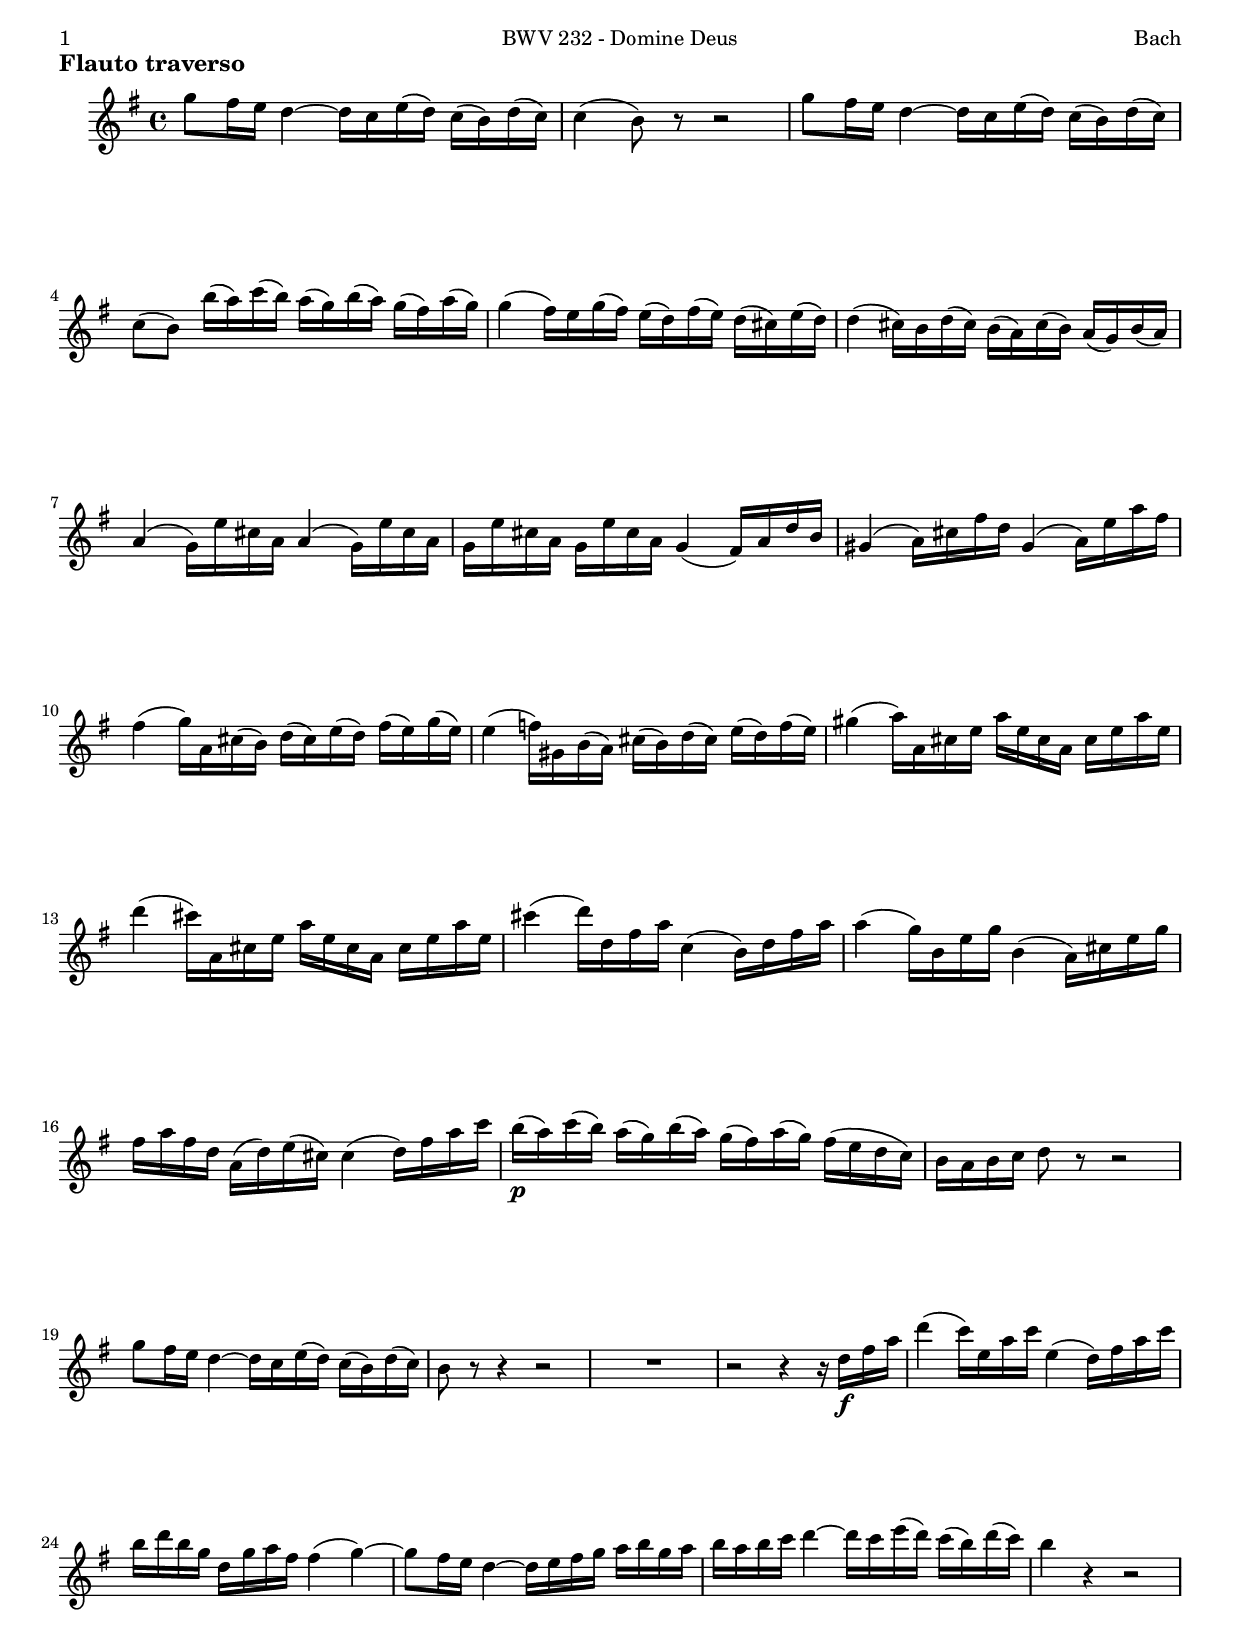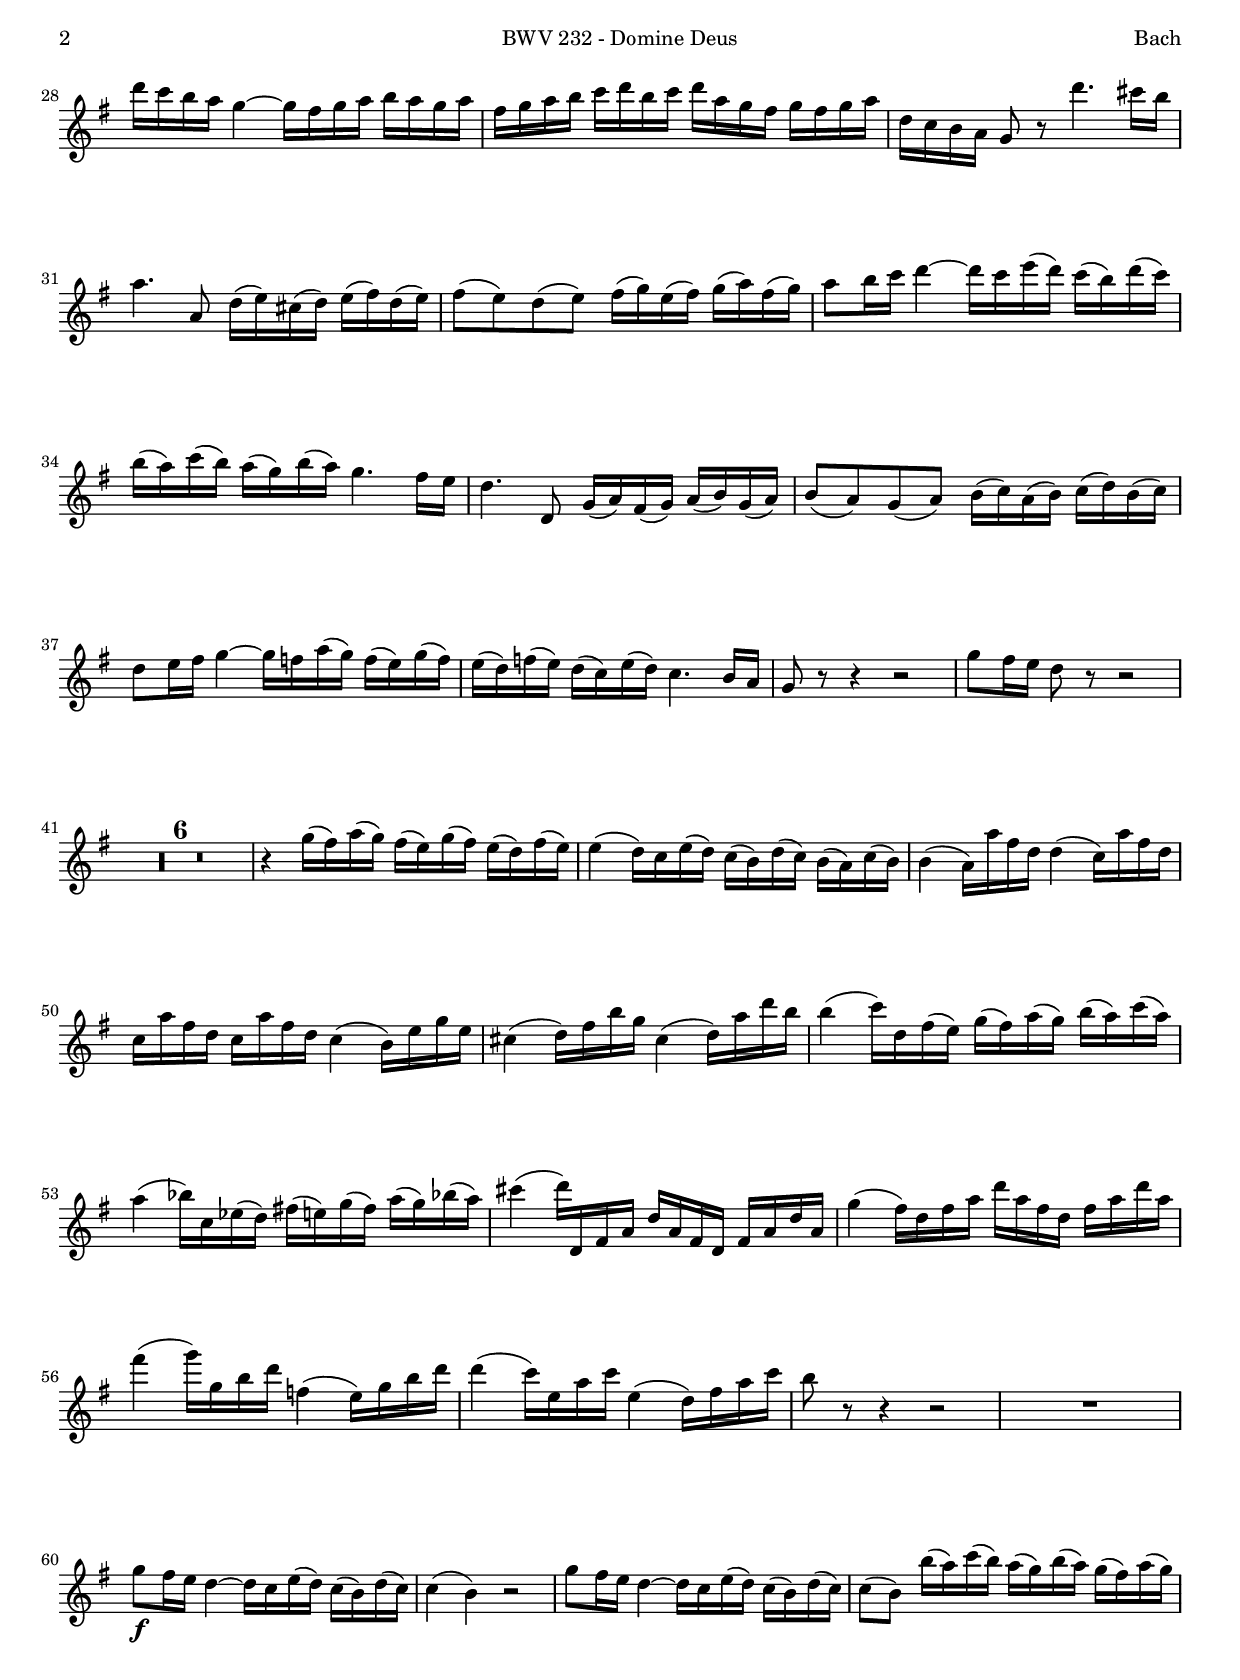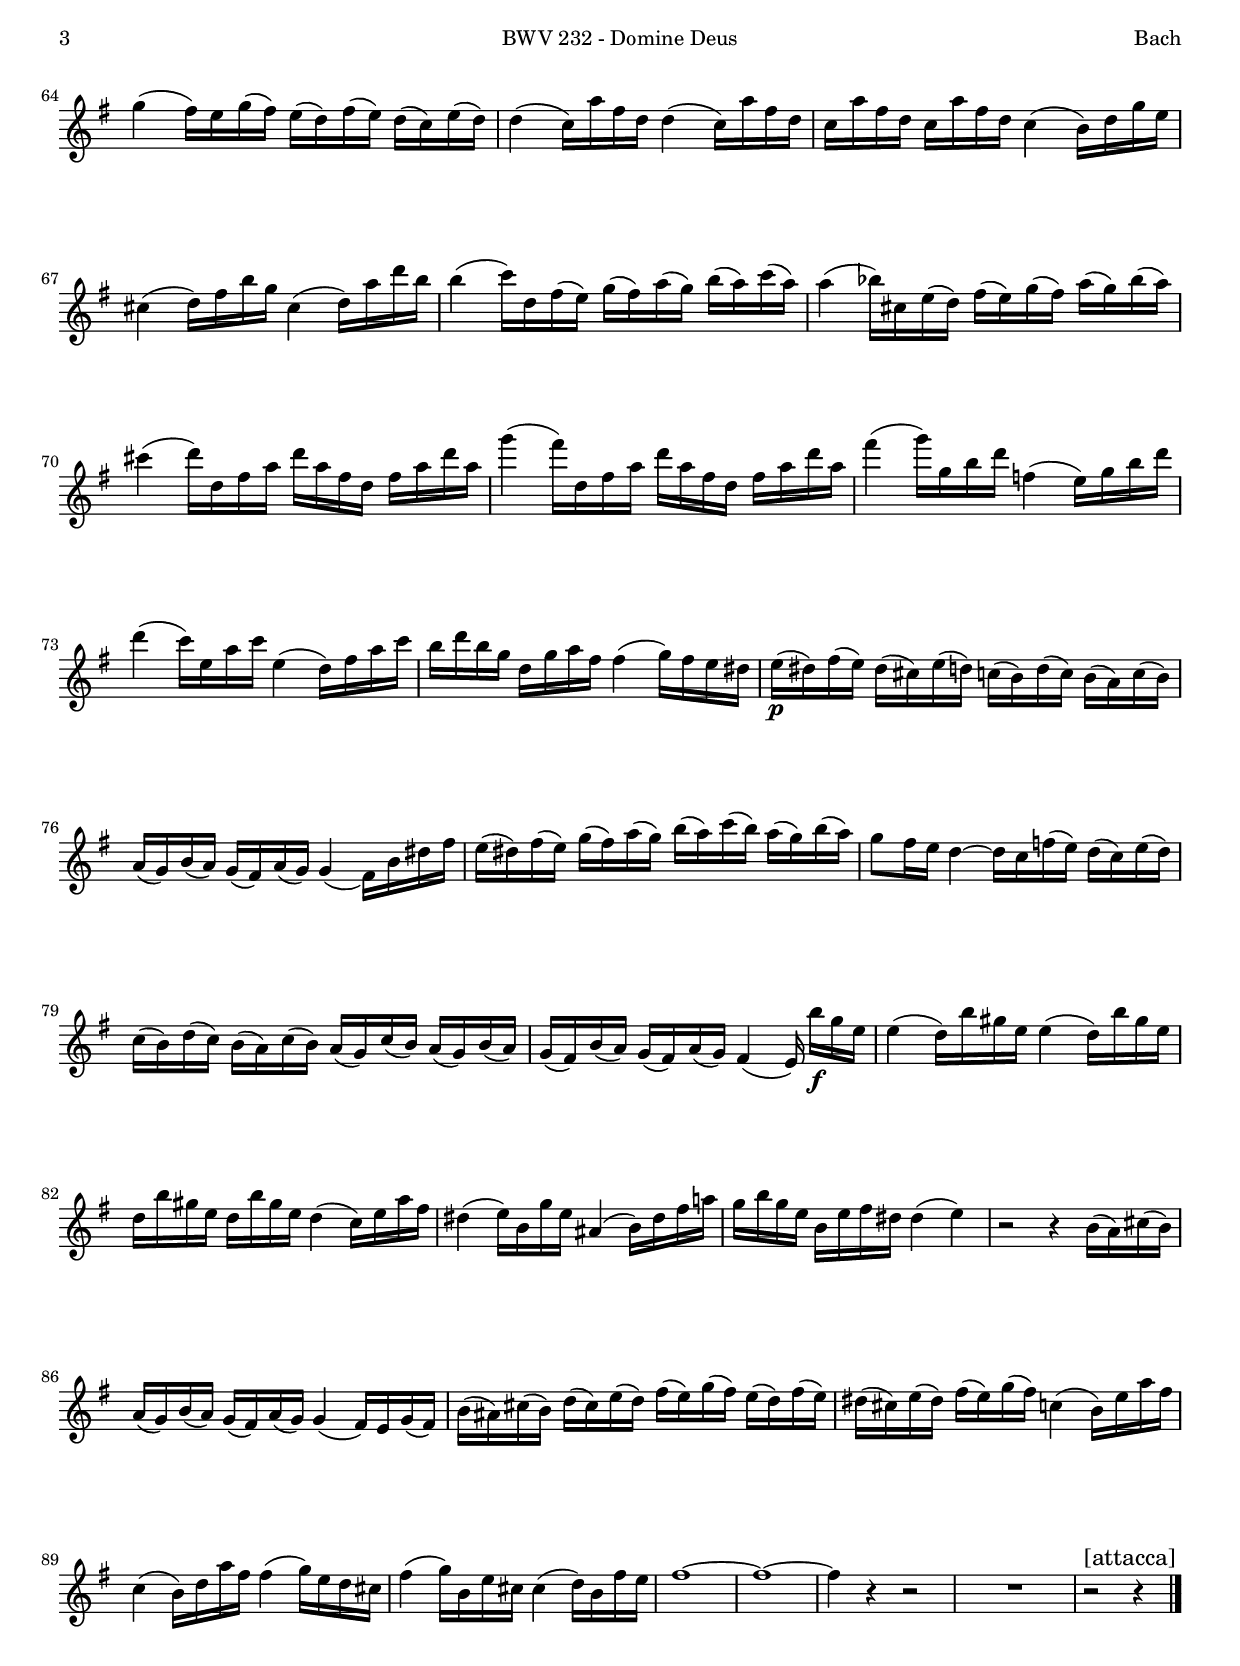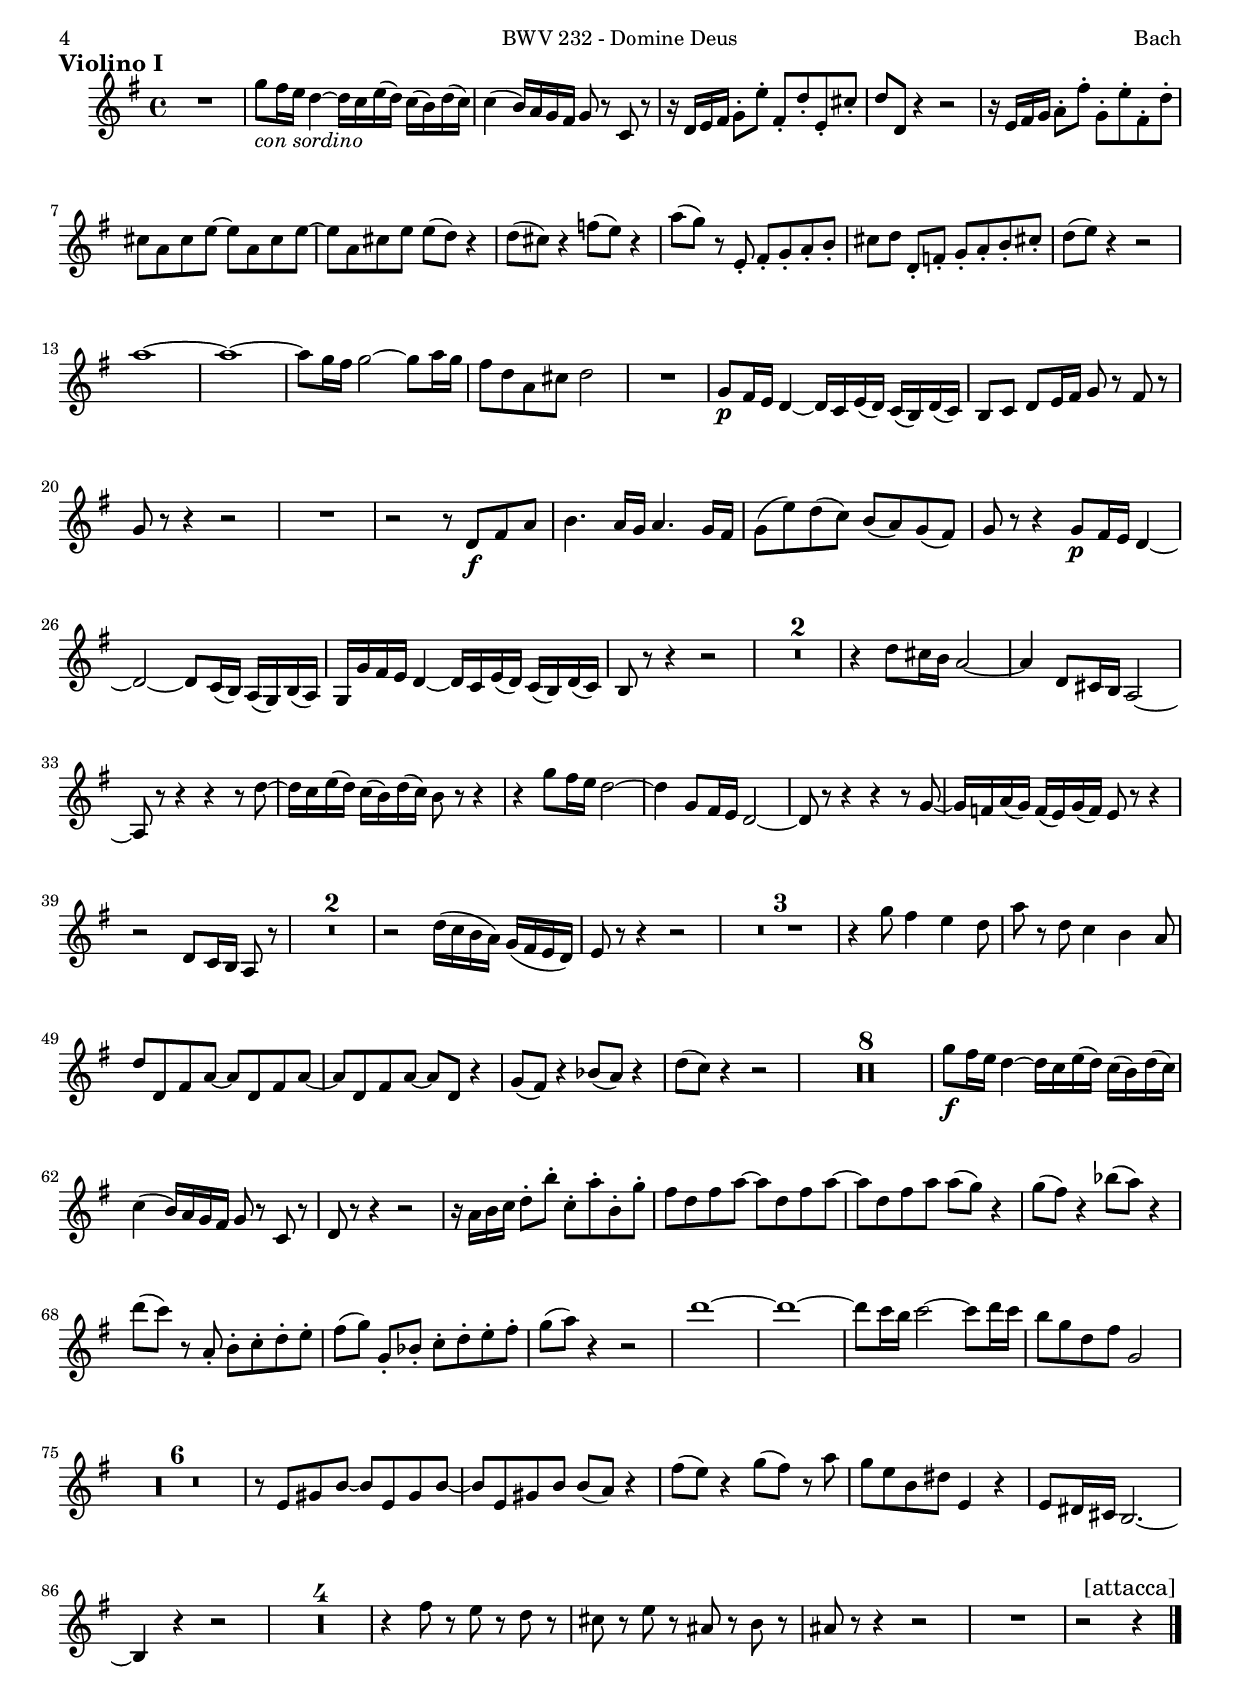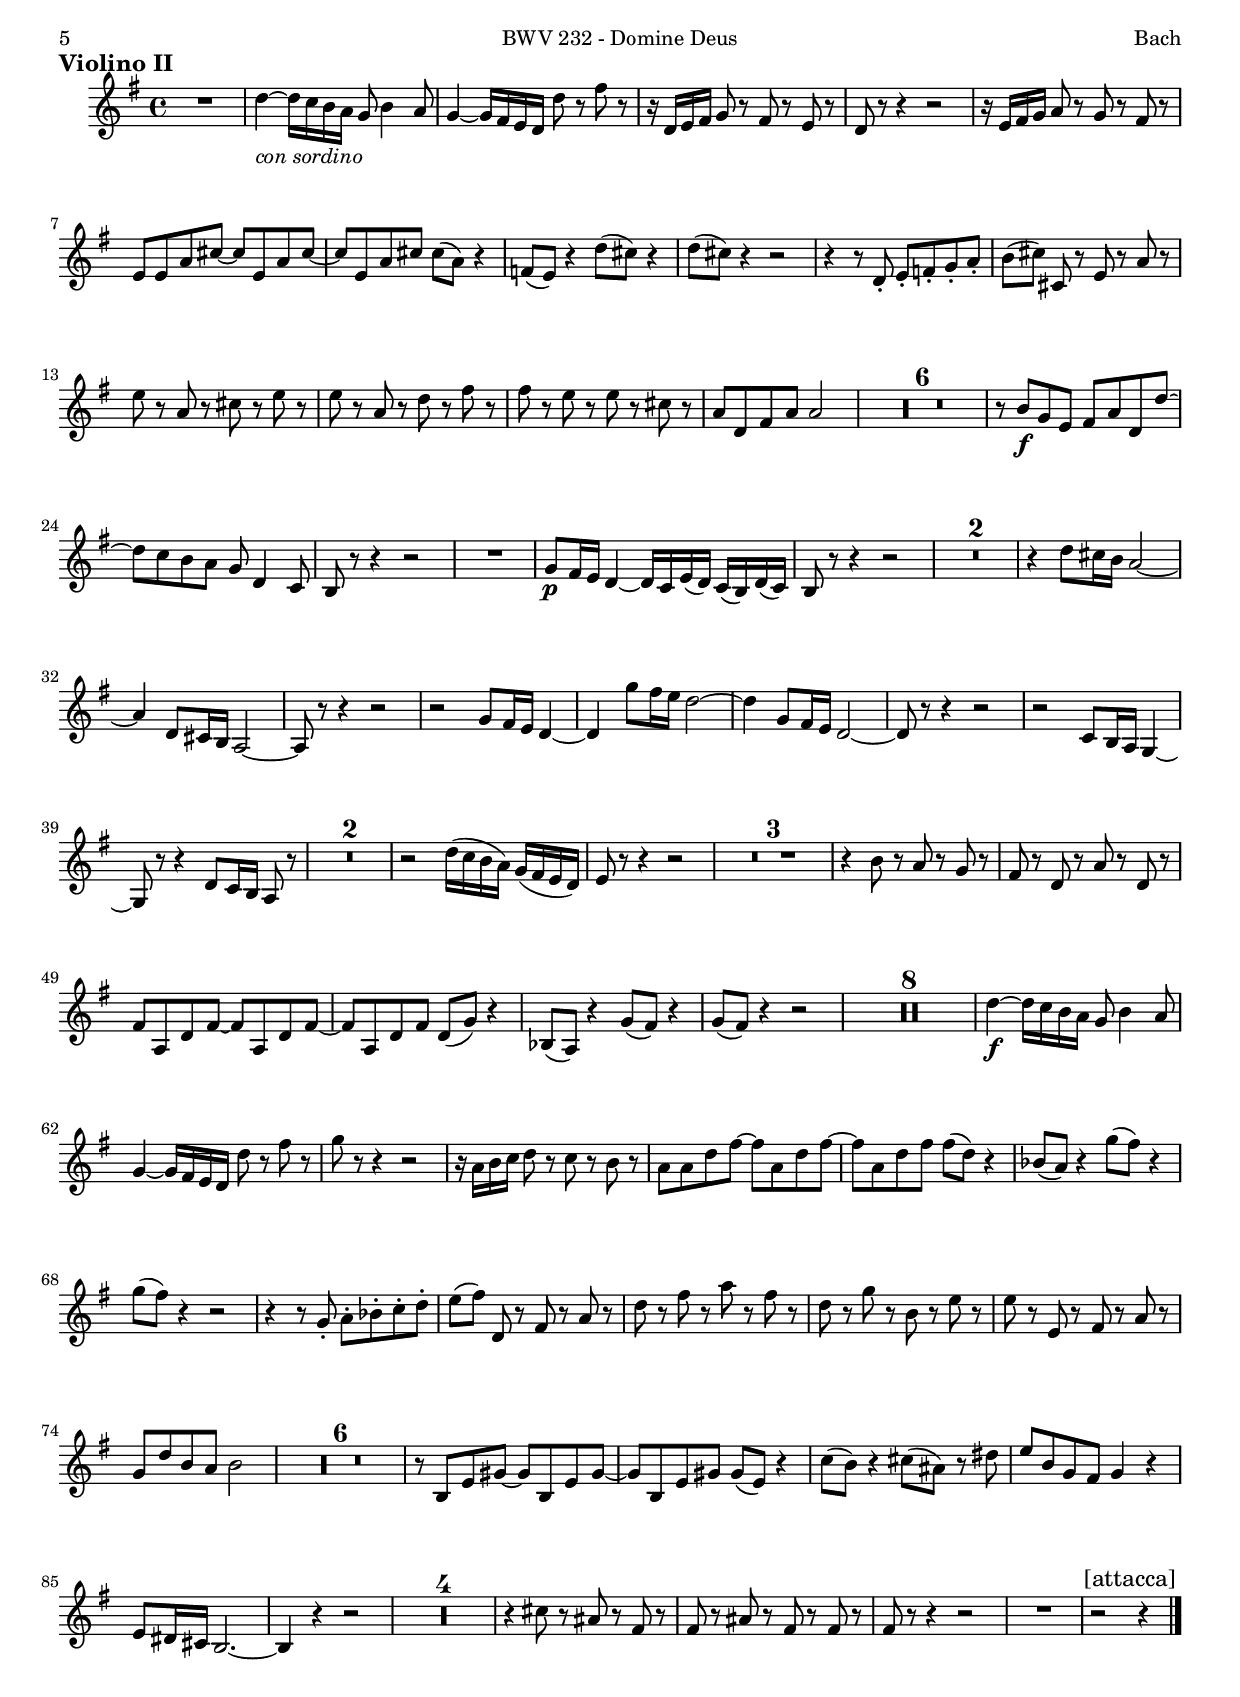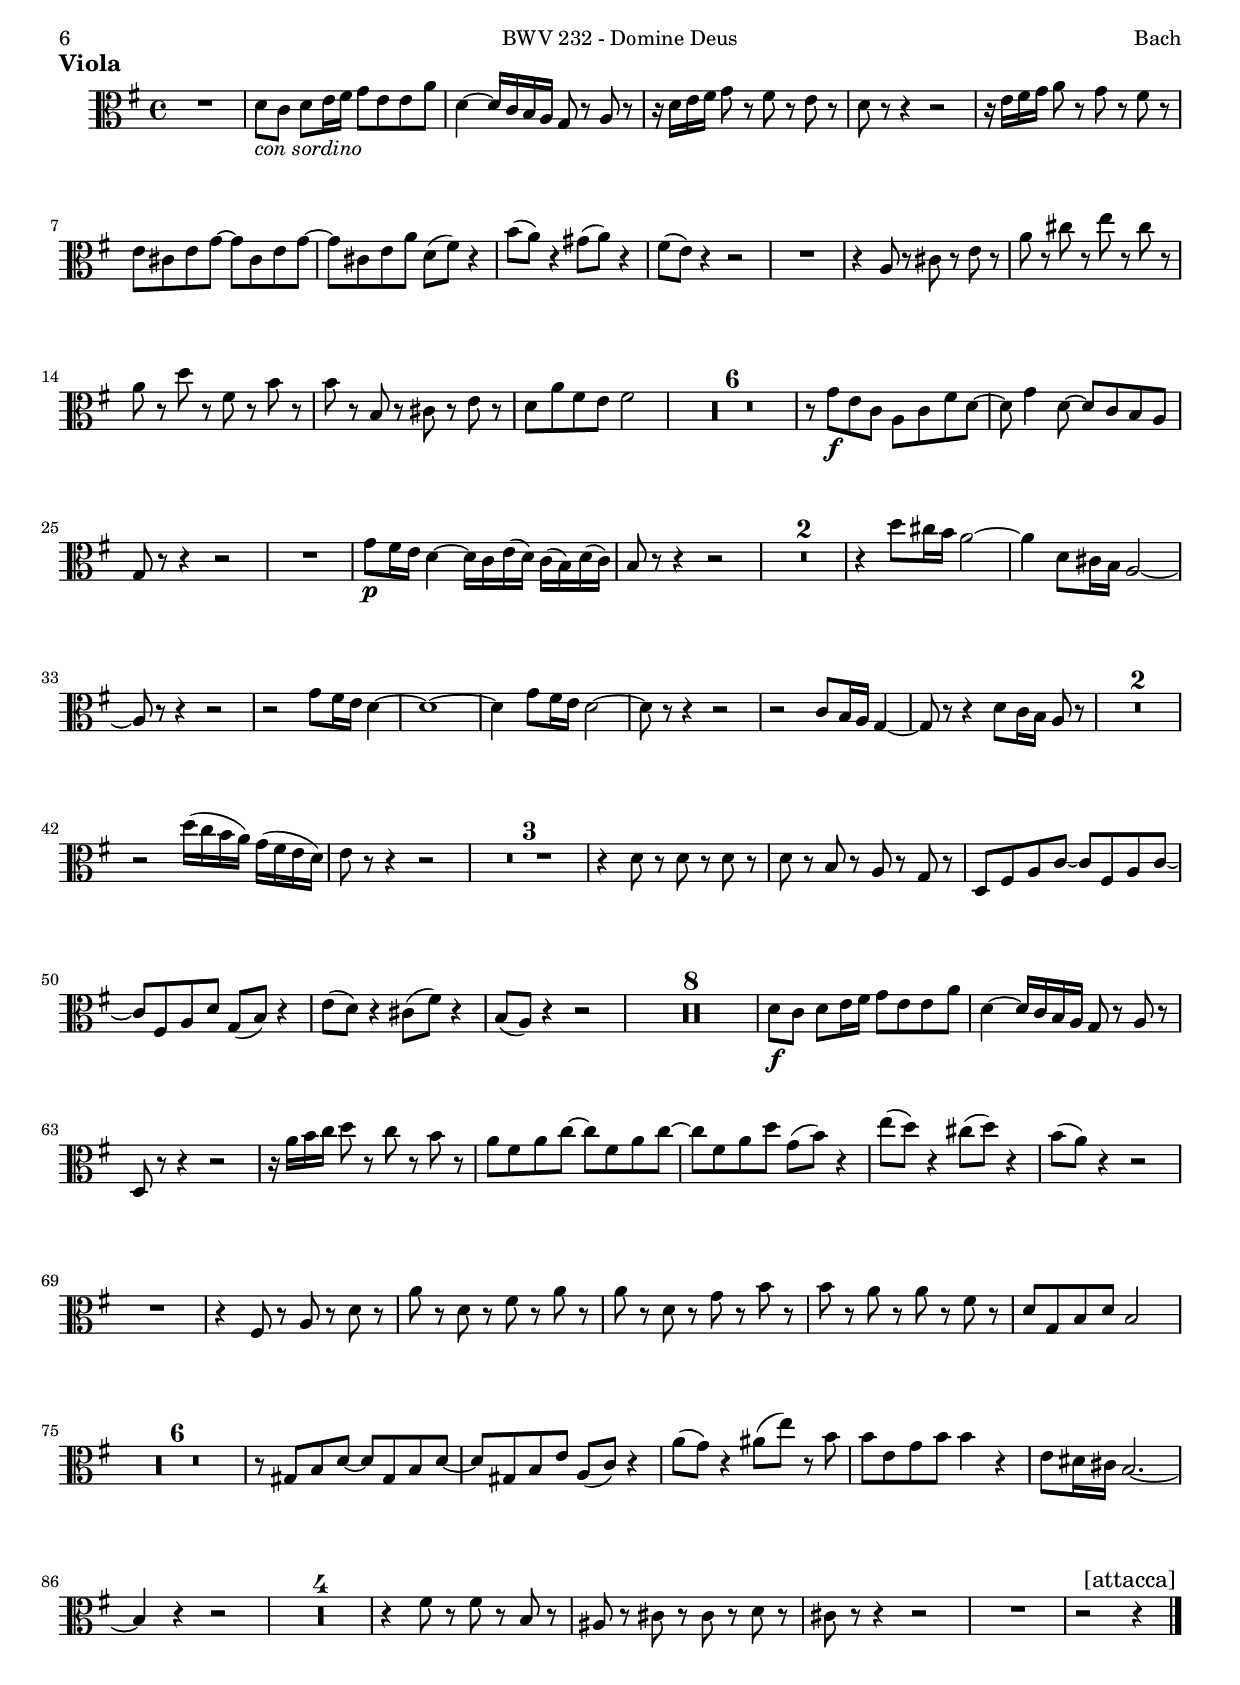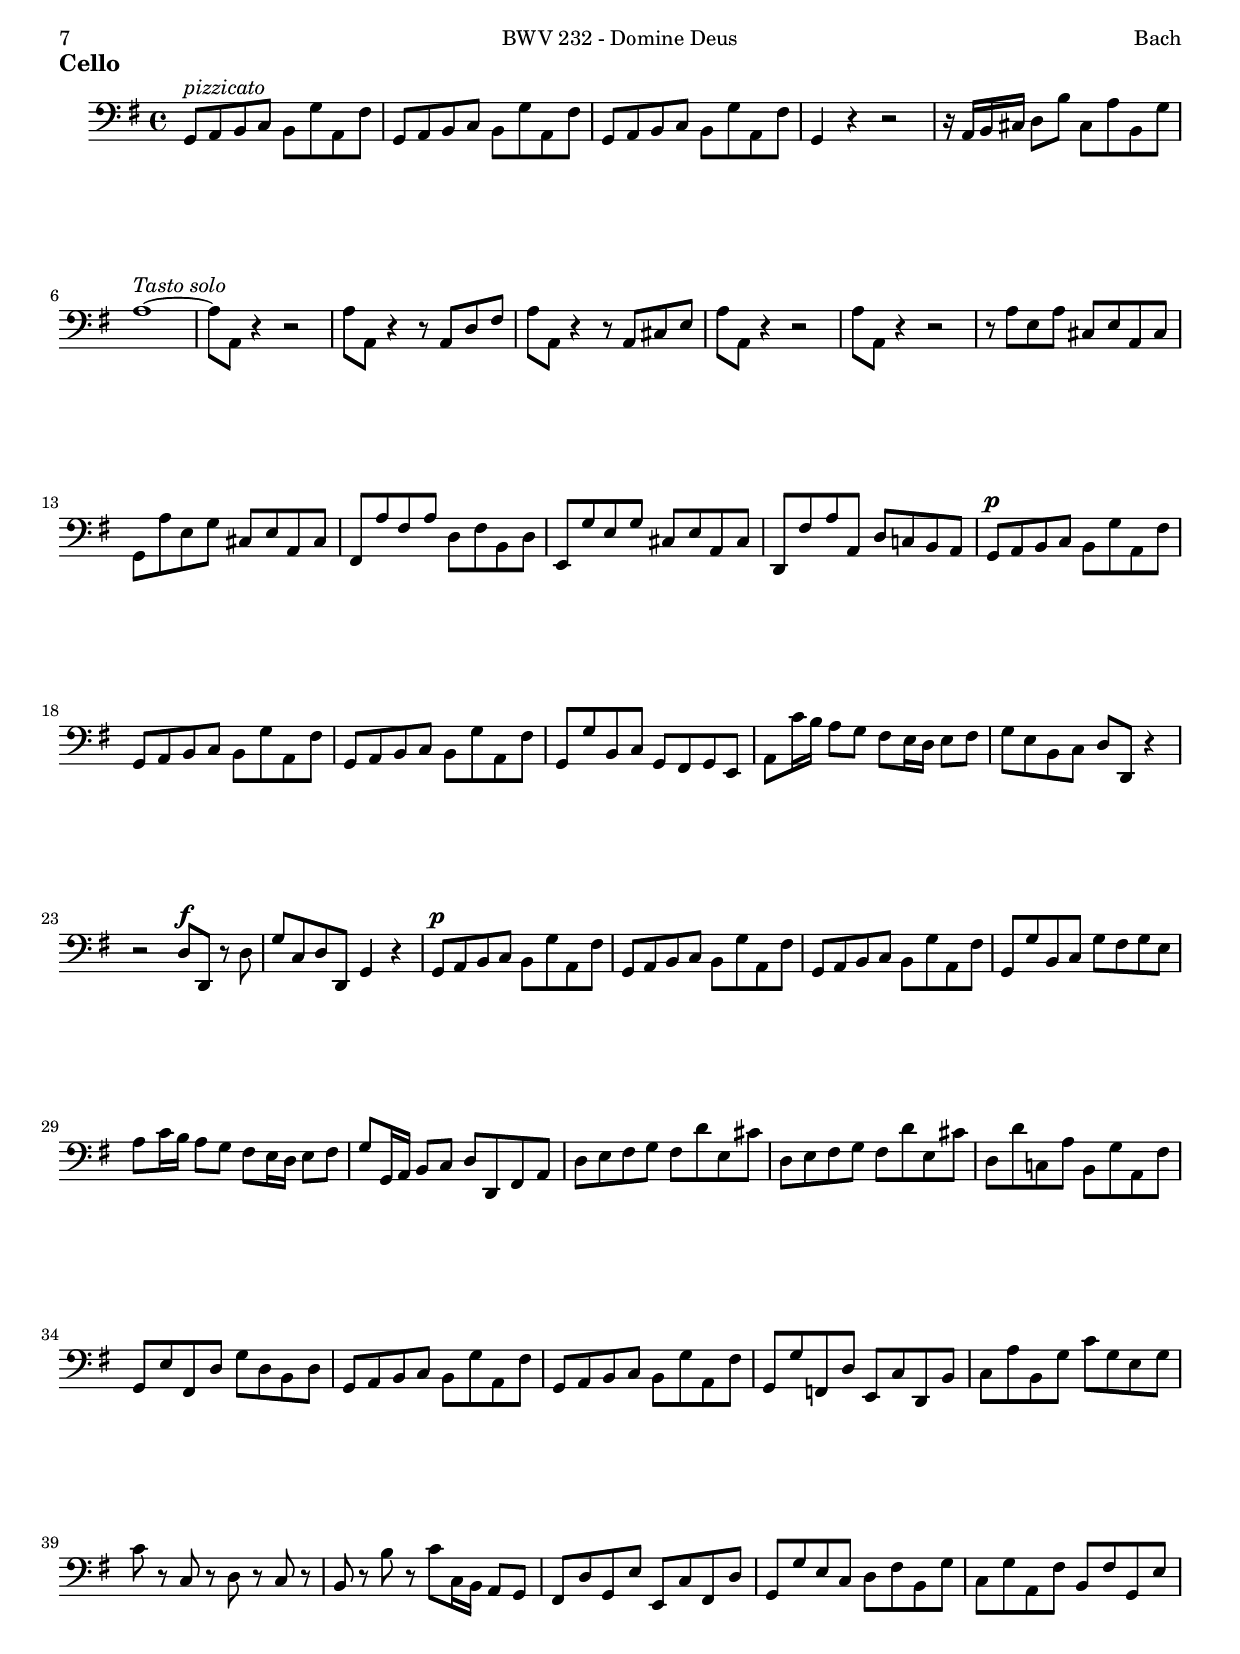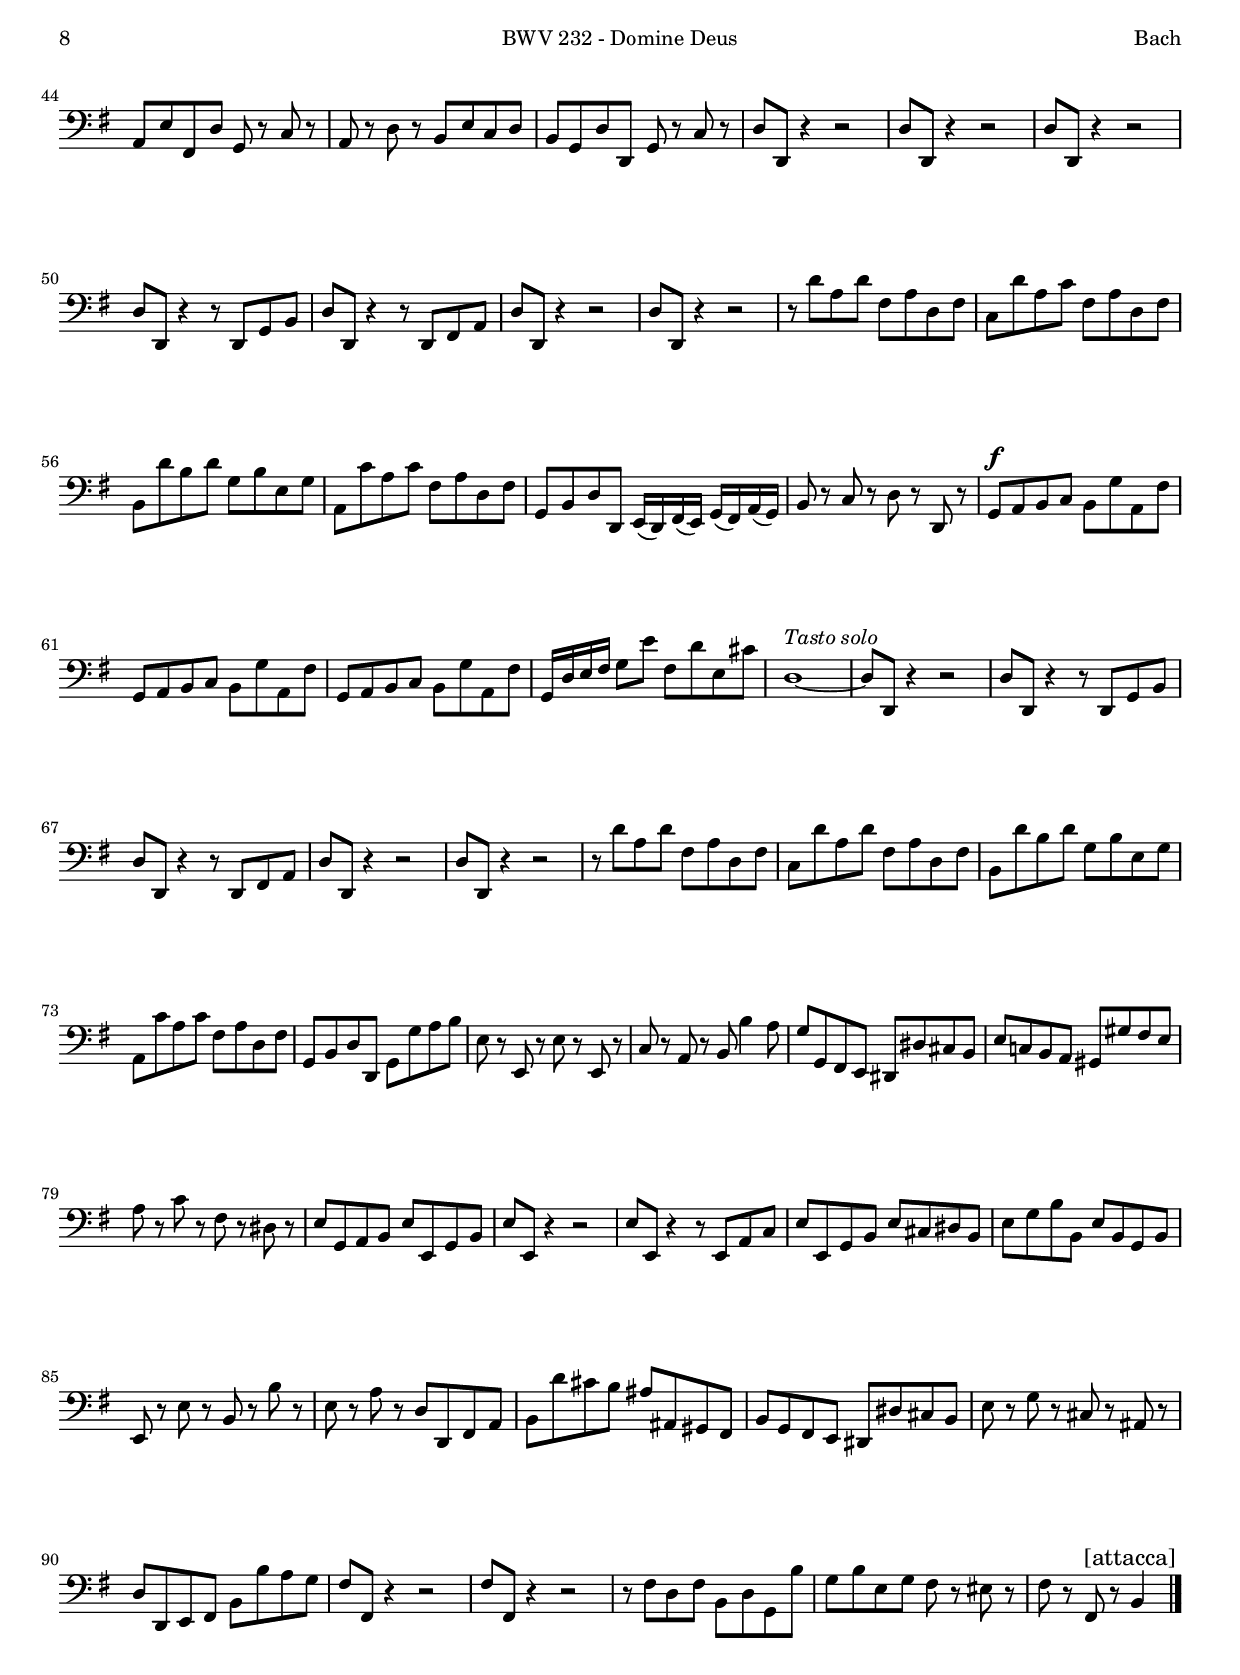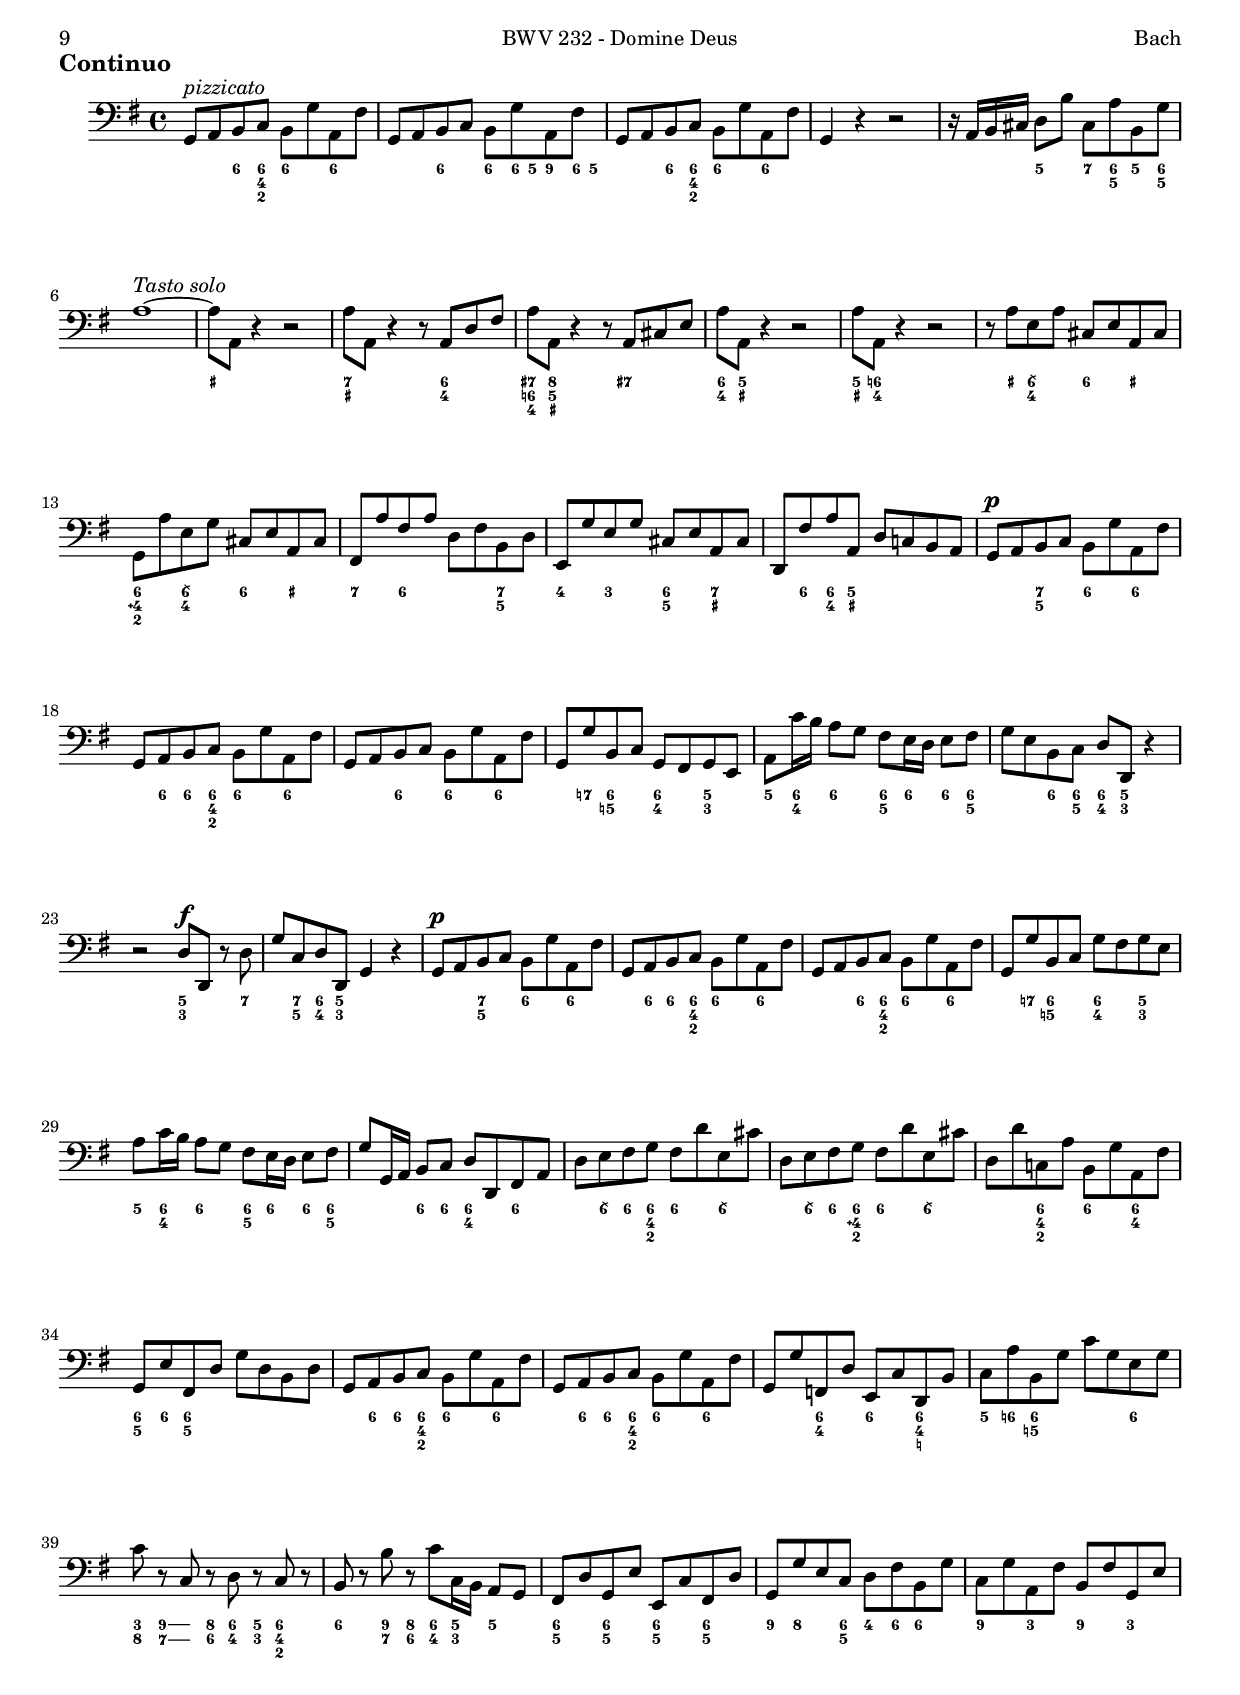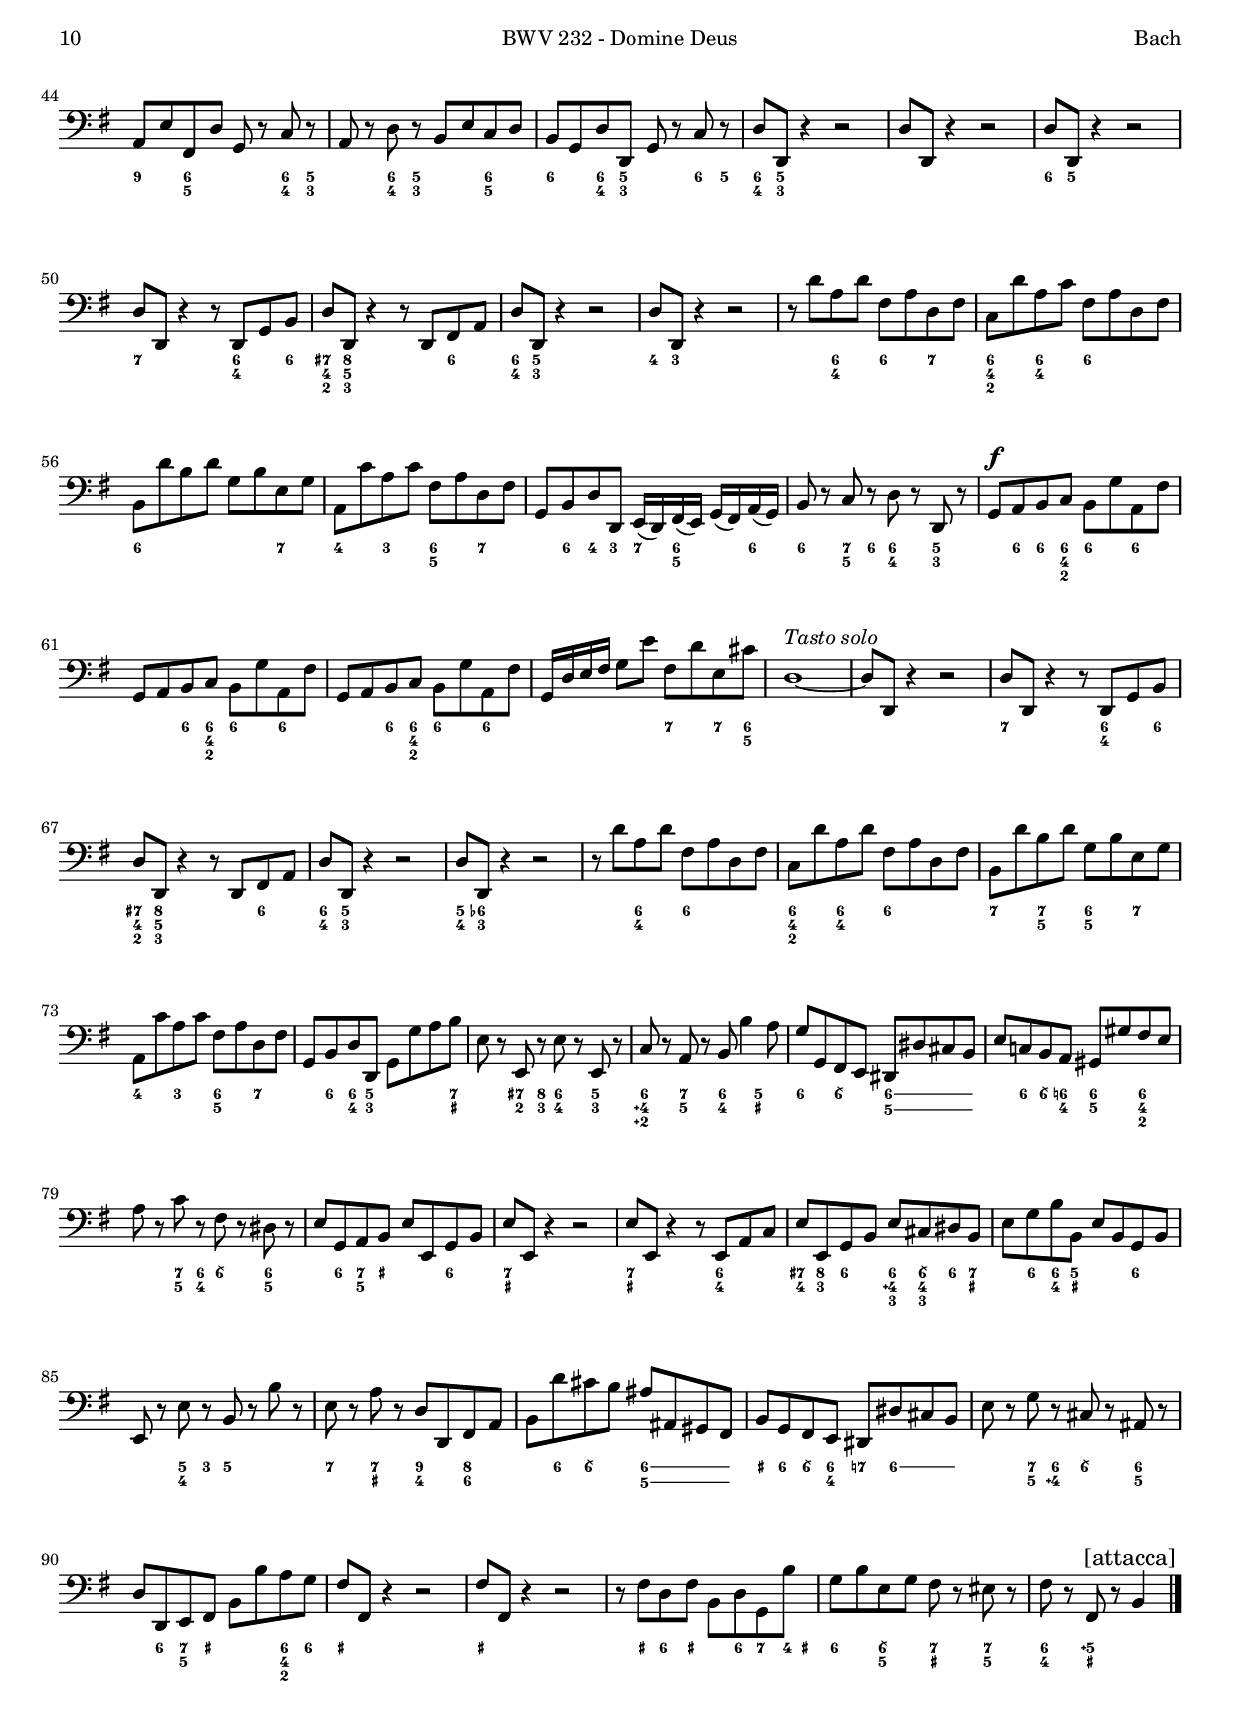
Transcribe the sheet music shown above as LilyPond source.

\version "2.18.0"

#(set-default-paper-size "a4")
#(set-global-staff-size 18)
#(ly:set-option 'point-and-click #f)
%nomobile

italicas=\override LyricText.font-shape = #'italic
rectas=\override LyricText.font-shape = #'upright
ss=\once \set suggestAccidentals = ##t
mtempo={\tempo 4 = 60 }
pfermata=\markup{"(" \musicglyph #"scripts.ufermata" ")"}
showMultiRests = { \set Staff.keepAliveInterfaces = #'( rhythmic-grob-interface multi-measure-rest-interface lyric-interface stanza-number-interface percent-repeat-interface) }
hideMultiRests = \unset Staff.keepAliveInterfaces
noados=\once \set Staff.aDueText = #""


htitle="BWV 232 - Domine Deus"
hcomposer="Bach"
%{
\header {
	title=\markup{\fontsize #3 "7. Domine Deus"}
	subtitle="Misa en si menor"
        %subsubtitle=\markup{\raise #.8 "BWV 232" \vspace #0 }
        composer="Johann Sebastian Bach (1685-1750)"
        pdfauthor=\composer
       %opus="(-)"
	poet=\markup{"BWV 232"}
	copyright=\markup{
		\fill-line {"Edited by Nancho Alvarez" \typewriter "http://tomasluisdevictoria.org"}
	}
%	tagline=""
}
%}

global={
  \once \override Score.MetronomeMark.X-offset = #6
  \once \override Score.MetronomeMark.padding = #3
  %\tempo \markup "Duetto"
  \compressFullBarRests
  \key g \major \time 4/4 \skip 1*94 \skip 2. \bar "|."
  \override Score.RehearsalMark.self-alignment-X = #right
  \override Score.RehearsalMark.break-visibility = #end-of-line-visible
  \mark \markup{\smaller "[attacca]"}
}

cantus=\relative c''{
        \set autoBeaming = ##f
        R1*16
        r2 d8[ c] c b
        b a g fis g16[ a fis g] a[ b g a]
        b4 ~ b16[ a g a] b[ c a b] c[ d b c]
        d16[ e] f4 e8 ~ e16[^\trill d] e8 d4
        c16[( b] a4) b8 c16[( d] e4) d16 c
        b16([ c] d4) c8 b4( a)
        R1*2
        g'8[ fis] fis e d2 ~
        d8 c b a b16[ c a b] c[ d b c]
        d4 ~ d16[ c b a] g[ a fis g] a[ b g a]
        b[ c] d4 c8 ~ c16^\trill[ b c8] b4
        a16[( g] fis4) g8 a16[( b] c4) b16 a
        g16[( a] b4) a8 g4( fis)
        d'8 cis16 b a4 ~ a8[ g] g[ fis]
        fis8[ g] a[ cis,] d16[ e cis d] e[ fis d e]
        fis4 ~ fis16[ g e fis] g[ a fis g] a[ b g a]
        b[ c a b] c8[ a] b16[ c d8] d4
        R1
        g8 fis16 e d4 ~ d8[ c] c[ b]
        b8 a g16[ a fis g] a[ b g a] b[ c a b]
        c[ d b c] d8[ b] c16[ d] e8 e4
        e8( d4) c8 b a4 b16[ c]
        d8( c4) b8 a[ g] c4 ~
        c16[ b d c] b4 ~ b16[ a c b] a4 ~
        a16[ g b a] g fis a8 g fis r4
        e'4 ~ e16[ d fis e] d4 ~ d16[ c e d]
        c4 ~ c16 b d8 b8( a4) g8
        c8( b4) a8 d c16 b c8 a
        b c16 d b8 a16[ g] g8 d'[ c] b
        b a r4 r2
        r8 b a g g[ fis] r4
        r2 d'8 c16 b a4 ~
        a8 c16[ b] c8 c c b r4
        r4 g4 ~ g8[ fis] fis e
        d8 d d d d'16 b g8 r4
        r4 g'8 g, a[ bes] c e,16[ fis]
        g16 e fis8 r4 d'8[ c] c b!
        b8 a r4 r8 c[ b] a
        d8 b g4 r2
        r4 c4 ~ c8 a4 d8 ~
        d8 c16 b c8 a g c[ b] a
        d8[ d,] e a fis4. g8
        g4 r r2
        R1*14
        b8( a4) b16 g c8( b4) a8
        dis8( e4) g,8 g16[^\trill fis g8] fis4
        b4 b8 b b2 ~
        b8 a gis a b16[ c d8] d4
        c8( b4) a8 a16([ g] a4) b8
        g8 b16 a g8[ fis] e4 r
        R1*4
        b'8[ a] ~ a16 fis g8 cis( d4) b8
        g8( e'4) g,8 g16[^\trill fis g8] fis4
        b8( ais4) cis16 b cis16[( d] e4) d16[ cis]
        dis8 e a,4 ~ a8[ fis'] e[ dis]
        e8( d!4) cis16[ b] ais[( b] cis4) ais8
        fis8 b16 b b8[ ais] b4 r
        r cis8 e16 d e8 d16[ cis] d8 b
        cis8 fis ais,8 b cis b16[ ais] b8 ais16 gis
        ais8 fis fis'4 ~ fis8 d b4 ~
        b8[ g'] cis,[ b] ais[ fis] d' gis,
        b4( ais8.[ b16]) b4
}

tenor=\relative c''{
        \set autoBeaming = ##f
        R1*16
        g8[ fis] fis e d2 ~
        d8 c b a b16[ c a b] c[ d b c]
        d4 ~ d16[ c b a] g[ a fis g] a[ b g a]
        b16[ c] d4 c8 ~ c16[^\trill b c8] b4
        a16[( g] fis4) g8 a16[( b] c4) b16 a
        g16[( a] b4) a8 g4( fis)
        R1*2
        r2 d'8[ c] c b
        b a g fis g16[ a fis g] a[ b g a]
        b4 ~ b16[ a g a] b[ c a b] c[ d b c]
        d16[ e] f4 e8 ~ e16[^\trill d] e8 d4
        c16[( b] a4) b8 c16[( d] e4) d16 c
        b16[( c] d4) c8 b4( a)
        R1
        d8 cis16 b a4 ~ a8[ g] g[ fis]
        fis8 e d16[ e c d] e[ fis d e] fis[ g e fis]
        g[ a fis g] a8[ fis] g16[ a] b8 b4
        g'8 fis16 e d4 ~ d8[ c] c[ b]
        b8[ c] d[ fis,] g16[ a fis g] a[ b g a]
        b4 ~ b16[ c a b] c[ d b c] d[ e c d]
        e[ f d e] f8[ d] e16[ f g8] g4
        c,8( b4) a8 g fis4 g16[ a]
        b8( a4) g8 fis8[ e] r4
        d'4 ~ d16[ c e d] c4 ~ c16[ b d c]
        b4 ~ b16[ a] c8 a d, d'4 ~
        d16[ c e d] c4 ~ c16[ b d c] b4 ~
        b16[ a c b] a16 g b8 g8( fis4) e8
        a8( g4) fis8 b a16[ g] a8 fis
        g8 a16 b d,8 fis g b8[ a] g
        g fis r4 r2
        r8 g' fis e e[ d] r4
        r2 r4 d8 c16 b
        a8 a16[ g] a8 a a16 fis g8 g'4 ~
        g8[ fis] fis e e a, a a
        g'8 fis a c, b[ c] d e
        g,16 e fis8 r c' c[ d] ees[ c]
        bes8[ a] r4 r2
        d8[ c] c b b a r4
        r8 d,[ d'] c b8.[ c32 d] g,8 r
        r4 a4 ~ a8 fis4 g16[( a]
        b8) a16 g a8 fis g4 r8 c(
        b) a g c16 a b4 a16^\trill[ g] a8
        g4 r r2
        R1*14
        g'8( fis4) g16 e a8( g4) fis8
        fis8( g4) e8 e16^\trill[ dis e8] dis4
        e8( dis4) fis16 e fis8( a,4) g16[ fis]
        g8( e'4) f8 d8[ b] a[ gis]
        a8( g!4) fis8 dis'16[( e] fis4) dis8
        b8 e16 fis e8[ dis] e4 r
        R1*4 
        g8[ fis] ~ fis16 dis e8 e8( fis4) d8
        b8( cis4) e8 e16[^\trill d e8] d4
        fis4 fis8 fis fis2 ~
        fis8 e dis e fis16[ g a8] a4
        g8( fis4) e8 e16[( d] e4) fis8
        d8 fis16 e d8[ cis] b4 r
        r ais8 cis16 b cis8 b16[ ais] b8 gis
        ais8 fis cis' d e d16[ cis] d8 cis16 b
        cis8 ais r4 fis'4. d8
        b8 cis16[ d] e4. ais,16 ais b16[ cis d8] ~
        d8[ cis] cis4^\trill b
}

textocantus=\lyricmode{
Do -- mi -- ne Fi -- li u -- ni -- ge -- _ _ _ _ _ _ _ ni -- te
Je -- su Chri -- ste al -- tis -- si -- me! __
Do -- mi -- ne De -- us,
rex cæ -- le -- _ _ _ _ _ _ _ stis,
De -- us Pa -- ter o -- mni -- po -- tens, __
Do -- mi -- ne De -- us,
rex cæ -- le -- _ _ _ _ _ _ _ stis!
Do -- mi -- ne Fi -- li u -- ni -- ge -- _ _ _ _ _ ni -- te
Je -- su Chri -- ste
al -- tis -- si -- me,
Do -- _ _ _ mi -- ne Fi -- li
Do -- _ _ mi -- ne Fi -- li u -- ni -- ge -- ni -- te
Je -- su Chri -- ste al -- tis -- si -- me,
Je -- su Chri -- ste
al -- tis -- si -- me! __
Do -- mi -- ne De -- us,
rex cæ -- le -- stis
Do -- mi -- ne Fi -- li u -- ni -- ge -- ni -- te
Je -- su Chri -- ste al -- tis -- si -- me
Do -- mi -- ne Fi -- li
u -- ni -- ge -- ni -- te
Je -- su Chri -- ste al -- tis -- si -- me,
Je -- su Chri -- ste al -- tis -- si -- me!
Do -- mi -- ne De -- us,
a -- gnus De -- i,
Do -- mi -- ne De -- us,
a -- gnus De -- i,
a -- gnus De -- i,
Fi -- li -- us Pa -- tris
Do -- mi -- ne De -- us,
a -- gnus De -- i,
Do -- mi -- ne De -- us,
a -- gnus De -- i,
a -- gnus De -- i,
Fi -- li -- us Pa -- tris
Do -- mi -- ne De -- us,
a -- gnus De -- i,
a -- gnus De -- i,
Do -- mi -- ne De -- us,
a -- gnus De -- i,
Fi -- li -- us Pa -- tris!
}

textotenor=\lyricmode{
Do -- mi -- ne De -- us,
rex cæ -- le -- _ _ _ _ _ _ _ stis,
De -- us Pa -- ter o -- mni -- po -- tens! __
Do -- mi -- ne Fi -- li u -- ni -- ge -- _ _ _ _ _ _ _ ni -- te
Je -- su Chri -- ste al -- tis -- si -- me __
Do -- mi -- ne Fi -- li u -- ni -- ge -- _ _ _ _ _ ni -- te!
Do -- mi -- ne De -- us,
rex cæ -- le -- _ _ _ _ _ _ _ stis,
De -- us Pa -- ter o -- mni -- po -- tens
De -- _ _ us Pa -- ter,
Do -- _ _ _ mi -- ne De -- us,
rex __ cæ -- le -- stis,
De -- us Pa -- ter o -- mni -- po -- tens,
De -- us Pa -- ter
o -- mni -- po -- tens! __
Do -- mi -- ne fi -- li u -- ni -- ge -- ni -- te,
Do -- mi -- ne De -- us,
rex cæ -- le -- stis,
De -- us Pa -- ter o -- mni -- po -- tens
o -- mni -- po -- tens __
Do -- mi -- ne De -- us
rex cæ -- le -- stis
De -- us Pa -- ter o -- mni -- po -- tens
De -- us Pa -- ter o -- mni -- _ po -- tens!
Do -- mi -- ne De -- us,
a -- gnus De -- i,
Do -- mi -- ne De -- us,
a -- gnus De -- i, __
a -- gnus De -- i,
Fi -- li -- us Pa -- tris
Do -- mi -- ne De -- us,
a -- gnus De -- i,
Do -- mi -- ne De -- us,
a -- gnus De -- i,
a -- gnus De -- i,
Fi -- li -- us Pa -- tris
Do -- mi -- ne De -- us,
a -- gnus De -- i,
a -- gnus De -- i,
Do -- mi -- ne De -- us
a -- gnus De -- i,
Fi -- li -- us Pa -- _ tris!
}


flautauno = \relative c''' {
  g8 fis16 e d4 ~ d16 c e( d) c( b) d( c)
  c4( b8) r r2
  g'8 fis16 e d4 ~ d16 c e( d) c( b) d( c)
  c8( b) b'16( a) c( b) a( g) b( a) g( fis) a( g)
  g4( fis16) e g( fis) e( d) fis( e) d( cis) e( d)
  d4( cis16) b d( cis) b( a) cis( b) a( g) b( a)
  a4( g16) e' cis a a4( g16) e' cis a
  g e' cis a g e' cis a g4( fis16) a d b
  gis4( a16) cis fis d gis,4( a16) e' a fis
  fis4( g16) a, cis( b) d( cis) e( d) fis( e) g( e)
  e4( f16) gis, b( a) cis( b) d( cis) e( d) f( e)
  gis4( a16) a, cis e a e cis a cis e a e
  d'4( cis16) a, cis e a e cis a cis e a e
  cis'4( d16) d, fis a c,4( b16) d fis a
  a4( g16) b, e g b,4( a16) cis e g
  fis16 a fis d a( d) e( cis) cis4( d16) fis a c
  b(-\p a) c( b) a( g) b( a) g( fis) a( g) fis( e d c)
  b a b c d8 r r2
  g8 fis16 e d4 ~ d16 c e( d) c( b) d( c)
  b8 r r4 r2
  R1
  r2 r4 r16 d-\f fis a
  d4( c16) e, a c e,4( d16) fis a c
  b16 d b g d g a fis fis4( g) ~
  g8 fis16 e d4 ~ d16 e fis g a b g a
  b a b c d4 ~ d16 c e( d) c( b) d( c)
  b4 r r2
  d16 c b a g4 ~ g16 fis g a b a g a
  fis g a b c d b c d a g fis g fis g a
  d, c b a g8 r d''4. cis16 b
  a4. a,8 d16( e) cis( d) e( fis) d( e)
  fis8( e) d( e) fis16( g) e( fis) g( a) fis( g)
  a8 b16 c d4 ~ d16 c e( d) c( b) d( c)
  b( a) c( b) a( g) b( a) g4. fis16 e
  d4. d,8 g16( a) fis( g) a( b) g( a)
  b8( a) g( a) b16( c) a( b) c( d) b( c)
  d8 e16 fis g4 ~ g16 f a( g) f( e) g( f)
  e( d) f( e) d( c) e( d) c4. b16 a
  g8 r r4 r2
  g'8 fis16 e d8 r r2
  R1*6
  r4 g16( fis) a( g) fis( e) g( fis) e( d) fis( e)
  e4( d16) c e( d) c( b) d( c) b( a) c( b)
  b4( a16) a' fis d d4( c16) a' fis d
  c16 a' fis d c a' fis d c4( b16) e g e
  cis4( d16) fis b g cis,4( d16) a' d b
  b4( c16) d, fis( e) g( fis) a( g) b( a) c( a)
  a4( bes16) c, ees( d) fis!( e) g( fis) a( g) bes!( a)
  \override Beam.auto-knee-gap = #1
  cis4( d16) d,, fis a d a fis d fis a d a
  g'4( fis16) d fis a d a fis d fis a d a
  fis'4( g16) g, b d f,4( e16) g b d
  d4( c16) e, a c e,4( d16) fis a c
  b8 r r4 r2
  R1
  g8-\f fis16 e d4 ~ d16 c e( d) c( b) d( c)
  c4( b) r2
  g'8 fis16 e d4 ~ d16 c e( d) c( b) d( c)
  c8( b) b'16( a) c( b) a( g) b( a) g( fis) a( g)
  g4( fis16) e g( fis) e( d) fis( e) d( c) e( d)
  d4( c16) a' fis d d4( c16) a' fis d
  c a' fis d c a' fis d c4( b16) d g e
  cis4( d16) fis b g cis,4( d16) a' d b
  b4( c16) d, fis( e) g( fis) a( g) b( a) c( a)
  a4( bes16) cis, e( d) fis( e) g( fis) a( g) bes( a)
  cis4( d16) d, fis a d a fis d fis a d a
  g'4( fis16) d, fis a d a fis d fis a d a
  fis'4( g16) g, b d f,4( e16) g b d
  d4( c16) e, a c e,4 ( d16) fis a c
  b d b g d g a fis fis4( g16) fis e dis
  e16(-\p dis) fis( e) dis( cis) e( d) c( b) d( c) b( a) c( b)
  a16( g) b( a) g( fis) a( g) 
  \slurDown g4( fis16) \slurNeutral b dis fis
  e( dis) fis( e) g( fis) a( g) b( a) c( b) a( g) b( a)
  g8 fis16 e d4 ~ d16 c f( e) d( c) e( d)
  c( b) d( c) b( a) c( b) a( g) c( b) a( g) b( a)
  g( fis) b( a) g( fis) a( g) fis4( e16) \noBeam b''-\f g e
  e4( d16) b' gis e e4( d16) b' gis e
  d b' gis e d b' gis e d4( c16) e a fis
  dis4( e16) b g' e ais,4( b16) dis fis a!
  g16 b g e b e fis dis dis4( e)
  r2 r4 b16( a) cis( b)
  a( g) b( a) g( fis) a( g) g4( fis16) e g( fis)
  b( ais) cis( b) d( cis) e( d) fis( e) g( fis) e( d) fis( e)
  dis16( cis) e( dis) fis( e) g( fis) c4( b16) e a fis
  c4( b16) d a' fis fis4( g16) e d cis
  fis4( g16) b, e cis cis4( d16) b fis' e 
  fis1 ~
  fis ~
  fis4 r r2
  R1
  r2 r4
}

violinuno = \relative c''' {
  R1
  g8-\markup{\italic "con sordino"} fis16 e d4 ~ d16 c e( d) c( b) d( c)
  c4( b16) a g fis g8 r c, r
  r16 d e fis g8-. e'-. fis,-. d'-. e,-. cis'-.
  d8 d, r4 r2
  r16 e fis g a8-. fis'-. g,-. e'-. fis,-. d'-.
  cis8 a cis e ~ e a, cis e ~
  e8 a, cis e e( d) r4
  d8( cis) r4 f8( e) r4
  a8( g) r e,-. fis-. g-. a-. b-.
  cis[ d] d,-. f-. g-. a-. b-. cis!-.
  d8( e) r4 r2
  a1 ~
  a ~
  a8 g16 fis g2 ~ g8 a16 g
  fis8 d a cis d2
  R1
  g,8-\p fis16 e d4 ~ d16 c e( d) c( b) d( c)
  b8 c d e16 fis g8 r fis r
  g8 r r4 r2
  R1
  r2 r8 d-\f fis a
  b4. a16 g a4. g16 fis
  g8( e') d( c) b( a) g( fis)
  g8 r r4 g8-\p fis16 e d4 ~
  d2 ~ d8 c16( b) a( g) b( a)
  g g' fis e d4 ~ d16 c e( d) c( b) d( c)
  b8 r r4 r2
  R1*2
  r4 d'8 cis16 b a2 ~
  a4 d,8 cis16 b a2 ~
  a8 r r4 r r8 d' ~
  d16 c e( d) c( b) d( c) b8 r r4
  r4 g'8 fis16 e d2 ~
  d4 g,8 fis16 e d2 ~
  d8 r r4 r r8 g ~
  g16 f a( g) f( e) g( f) e8 r r4
  r2 d8 c16 b a8 r
  R1*2
  r2 d'16( c b a) g( fis e d)
  e8 r r4 r2
  R1*3
  r4 g'8 fis4 e d8
  a'8 r d, c4 b a8
  d8 d, fis a ~ a d, fis a ~
  a d, fis a ~ a d, r4
  g8( fis) r4 bes8( a) r4
  d8( c) r4 r2
  R1*8
  g'8-\f fis16 e d4 ~ d16 c e( d) c( b) d( c)
  c4( b16) a g fis g8 r c, r
  d r r4 r2
  r16 a'b c d8-. b'-. c,-. a'-. b,-. g'-.
  fis8 d fis a ~ a d, fis a ~
  a d, fis a a( g) r4
  g8( fis) r4 bes8( a) r4
  d8( c) r8 a,-. b-. c-. d-. e-.
  fis8([ g)] g,-. bes-. c-. d-. e-. fis-.
  g8( a) r4 r2
  d1 ~
  d ~
  d8 c16 b c2 ~ c8 d16 c
  b8 g d fis g,2
  R1*6
  r8 e gis b ~ b e, gis b ~
  b e, gis b b( a) r4
  fis'8( e) r4 g8( fis) r a
  g8 e b dis e,4 r
  e8 dis16 cis b2. ~
  b4 r r2
  R1*4
  r4 fis''8 r e r d r
  cis r e r ais, r b r
  ais r r4 r2
  R1
  r2 r4
}

violindos=\relative c''{
  R1
  d4-\markup{\italic "con sordino"} ~ d16 c b a g8 b4 a8
  g4 ~ g16 fis e d d'8 r fis r
  r16 d, e fis g8 r fis r e r
  d r r4 r2
  r16 e fis g a8 r g r fis r
  e e a cis ~ cis e, a cis ~
  cis8 e, a cis cis( a) r4
  f8( e) r4 d'8( cis) r4
  d8( cis) r4 r2
  r4 r8 d,-. e-. f-. g-. a-.
  b8([ cis]) cis, r e r a r
  e' r a, r cis r e r
  e r a, r d r fis r
  fis r e r e r cis r
  a8 d, fis a a2
  R1*6
  r8 b-\f g e fis a d, d' ~
  d8 c b a g8 d4 c8 
  b8 r r4 r2
  R1
  g'8-\p fis16 e d4 ~ d16 c e( d) c( b) d( c)
  b8 r r4 r2
  R1*2
  r4 d'8 cis16 b a2 ~
  a4 d,8 cis16 b a2 ~
  a8 r r4 r2
  r2 g'8 fis16 e d4 ~
  d g'8 fis16 e d2 ~
  d4 g,8 fis16 e d2 ~
  d8 r r4 r2
  r2 c8 b16 a g4 ~
  g8 r r4 d'8 c16 b a8 r
  R1*2
  r2 d'16( c b a) g( fis e d)
  e8 r r4 r2
  R1*3
  r4 b'8 r a r g r
  fis r d r a' r d, r
  fis a, d fis ~ fis a, d fis ~
  fis a, d fis d( g) r4
  bes,8( a) r4 g'8( fis) r4
  g8( fis) r4 r2
  R1*8
  d'4-\f ~ d16 c b a g8 b4 a8
  g4 ~ g16 fis e d d'8 r fis r
  g r r4 r2
  r16 a, b c d8 r c r b r
  a8 a d fis ~ fis a, d fis ~
  fis a, d fis fis( d) r4
  bes8( a) r4 g'8( fis) r4
  g8( fis) r4 r2
  r4 r8 g,-. a-. bes-. c-. d-.
  e8([ fis)] d,8 r fis r a r
  d r fis r a r fis r
  d8 r g r b, r e r
  e r e, r fis r a r
  g8 d' b a b2
  R1*6
  r8 b, e gis ~ gis b, e gis ~
  gis b, e gis gis( e) r4
  c'8( b) r4 cis8( ais) r dis
  e8 b g fis g4 r
  e8 dis16 cis b2. ~
  b4 r r2
  R1*4
  r4 cis'8 r ais r fis r
  fis r ais r fis r fis r
  fis r r4 r2
  R1
  r2 r4
}


viola=\relative c'{
  R1
  d8-\markup{\italic "con sordino"} c d e16 fis g8 e e a
  d,4 ~ d16 c b a g8 r a r
  r16 d e fis g8 r fis r e r
  d r r4 r2
  r16 e fis g a8 r g r fis r
  e8 cis e g ~ g cis, e g ~
  g8 cis, e a d,( fis) r4
  b8( a) r4 gis8( a) r4
  fis8( e) r4 r2
  R1
  r4 a,8 r cis r e r
  a r cis r e r cis r
  a r d r fis, r b r
  b r b, r cis r e r
  d8 a' fis e fis2
  R1*6
  r8 g-\f e c a c fis d ~
  d8 g4 d8 ~ d c b a
  g8 r r4 r2
  R1
  g'8-\p fis16 e d4 ~ d16 c e( d) c( b) d( c)
  b8 r r4 r2
  R1*2
  r4 d'8 cis16 b a2 ~
  a4 d,8 cis16 b a2 ~
  a8 r r4 r2
  r2 g'8 fis16 e d4 ~
  d1 ~
  d4 g8 fis16 e d2 ~
  d8 r r4 r2
  r2 c8 b16 a g4 ~
  g8 r r4 d'8 c16 b a8 r
  R1*2
  r2 d'16( c b a) g( fis e d)
  e8 r r4 r2
  R1*3
  r4 d8 r d r d r
  d r b r a r g r
  d8 fis a c ~ c fis, a c ~
  c fis, a d g,( b) r4
  e8( d) r4 cis8( fis) r4
  b,8( a) r4 r2
  R1*8
  d8-\f c d e16 fis g8 e e a
  d,4 ~ d16 c b a g8 r a r
  d, r r4 r2
  r16 a'' b c d8 r c r b r
  a8 fis a c ~ c fis, a c ~
  c fis, a d g,( b) r4
  e8( d) r4 cis8( d) r4
  b8( a) r4 r2
  R1
  r4 fis,8 r a r d r
  a' r d, r fis r a r
  a8 r d, r g r b r
  b r a r a r fis r
  d g, b d b2
  R1*6
  r8 gis b d ~ d gis, b d ~
  d gis, b e a,( c) r4
  a'8( g) r4 ais8( e') r b
  b8 e, g b b4 r
  e,8 dis16 cis b2. ~
  b4 r r2
  R1*4
  r4 fis'8 r fis r b, r
  ais8 r cis r cis r d r
  cis r r4 r2
  R1
  r2 r4
}

cello=\relative c{
  g8^\markup{\italic "pizzicato"} a b c b g' a, fis'
  g, a b c b g' a, fis'
  g, a b c b g' a, fis'
  g,4 r r2
  r16 a b cis d8 b' cis, a' b, g'
  a1^\markup{\italic "Tasto solo"} ~
  a8 a, r4 r2
  a'8 a, r4 r8 a d fis
  a a, r4 r8 a cis e
  a a, r4 r2
  a'8 a, r4 r2
  r8 a' e a cis, e a, cis
  g a' e g cis, e a, cis
  fis, a' fis a d, fis b, d
  e, g' e g cis, e a, cis
  d, fis' a a, d c! b a
  g^\p a b c b g' a, fis'
  g, a b c b g' a, fis'
  g, a b c b g' a, fis'
  g, g' b, c g fis g e
  a c'16 b a8 g fis e16 d e8 fis
  g e b c d d, r4 
  r2 d'8^\f d, r d'
  g8 c, d d, g4 r
  g8^\p a b c b g' a, fis'
  g, a b c b g' a, fis'
  g, a b c b g' a, fis'
  g, g' b, c g' fis g e
  a c16 b a8 g fis e16 d e8 fis
  g8 g,16 a b8 c d d, fis a
  d e fis g fis d' e, cis'
  d, e fis g fis d' e, cis'
  d, d' c,! a' b, g' a, fis'
  g, e' fis, d' g d b d
  g, a b c b g' a, fis'
  g, a b c b g' a, fis'
  g, g' f, d' e, c' d, b'
  c a' b, g' c g e g
  c8 r c, r d r c r
  b8 r b' r c c,16 b a8 g
  fis8 d' g, e' e, c' fis, d'
  g, g' e c d fis b, g'
  c, g' a, fis' b, fis' g, e'
  a, e' fis, d' g, r c r
  a r d r b e c d
  b g d' d, g r c r
  d d, r4 r2
  d'8 d, r4 r2
  d'8 d, r4 r2
  d'8 d, r4 r8 d g b
  d d, r4 r8 d fis a
  d8 d, r4 r2
  d'8 d, r4 r2
  r8 d'' a d fis, a d, fis
  c d' a c fis, a d, fis
  b, d' b d g, b e, g
  a, c' a c fis, a d, fis
  g, b d d, e16( d) fis( e) g( fis) a( g)
  b8 r c r d r d, r
  g^\f a b c b g' a, fis'
  g, a b c b g' a, fis'
  g, a b c b g' a, fis'
  g,16 d' e fis g8 e' fis, d' e, cis'
  d,1^\markup{\italic "Tasto solo"} ~
  d8 d, r4 r2
  d'8 d, r4 r8 d g b
  d d, r4 r8 d fis a
  d8 d, r4 r2
  d'8 d, r4 r2
  r8 d'' a d fis, a d, fis
  c d' a d fis, a d, fis
  b, d' b d g, b e, g
  a, c' a c fis, a d, fis
  g, b d d, g g' a b
  e, r e, r e' r e, r
  c' r a r b b'4 a8
  g8 g, fis e dis dis' cis b
  e c! b a gis gis' fis e
  a8 r c r fis, r dis r
  e8 g, a b e e, g b
  e e, r4 r2
  e'8 e, r4 r8 e a c
  e e, g b e cis dis b
  e8 g b b, e b g b
  e, r e' r b r b' r
  e, r a r d, d, fis a
  b8 d' cis b ais ais, gis fis
  b8 g fis e dis dis' cis b
  e8 r g r cis, r ais r
  d8 d, e fis b b' a g
  fis fis, r4 r2
  fis'8 fis, r4 r2
  r8 fis' d fis b, d g, b'
  g8 b e, g fis r eis r
  fis r fis, r b4
}

cifrado=\figuremode{
  s4 <6>8 <6 4 2> <6>4 <6>
  s4 <6> <6>8 <6>16 <5> <9>8 <6>16 <5>
  s4 <6>8 <6 4 2> <6>4 <6>
  s1
  s4 <5> <7>8 <6 5> <5> <6 5>
  s1
  <_+>4 s2.
  <7 _+>4 s s8 <6 4>4.
  <7+ 6! 4>8 <8 5 _+> s4 s8 <7+>4.
  <6 4>8 <5 _+> s4 s2
  <5 _+>8 <6! 4> s4 s2
  s8 <_+> <6\\ 4>4 <6> <_+>
  <6 4\+ 2> <6\\ 4> <6> <_+>
  <7> <6> s <7 5>
  <4> <3> <6 5> <7 _+>
  s8 <6> <6 4> <5 _+> s2
  s4 <7 5> <6> <6>
  s8 <6> <6> <6 4 2> <6>4 <6>
  s <6> <6> <6>
  s8 <7!> <6 5!>4 <6 4> <5 3>
  <5>8 <6 4> <6>4 <6 5>8 <6> <6> <6 5>
  s4 <6>8 <6 5> <6 4> <5 3> s4
  s2 <5 3>4 s8 <7>
  s8 <7 5> <6 4> <5 3> s2
  s4 <7 5> <6> <6>
  s8 <6> <6 > <6 4 2> <6>4 <6>
  s4 <6>8 <6 4 2> <6>4 <6>
  s8 <7!> <6 5!>4 <6 4> <5 3>
  <5>8 <6 4> <6>4 <6 5>8 <6> <6> <6 5>
  s4 <6>8 <6> <6 4>4 <6>
  s8 <6\\> <6> <6 4 2> <6>4 <6\\>
  s8 <6\\> <6> <6 4\+ 2> <6>4 <6\\>
  s4 <6 4 2> <6> <6 4>
  <6 5>8 <6> <6 5>4 s2
  s8 <6> <6> <6 4 2> <6>4 <6>
  s8 <6> <6> <6 4 2> <6>4 <6>
  s4 <6 4> <6> <6 4 _!>
  <5>8 <6!>8 <6 5!>4 s4 <6>
  <3 8>8 \bassFigureExtendersOn <9 7> <9 7> \bassFigureExtendersOff
   <8 6> <6 4> <5 3> <6 4 2>4
  <6>4 <9 7>8 <8 6> <6 4> <5 3> <5>4
  <6 5>4 <6 5> <6 5> <6 5>
  <9>8 <8> s <6 5> <4> <6> <6>4
  <9>4 <3> <9> <3>
  <9> <6 5> s <6 4>8 <5 3>
  s4 <6 4>8 <5 3> s4 <6 5>
  <6>4 <6 4>8 <5 3> s4 <6>8 <5>
  <6 4> <5 3> s4 s2
  s1
  <6>8 <5> s4 s2
  <7>4 s s8 <6 4>4 <6>8
  <7+ 4 2>8 <8 5 3> s4 s <6>
  <6 4>8 <5 3> s4 s2
  <4>8 <3> s4 s2
  s4 <6 4> <6> <7>
  <6 4 2> <6 4> <6>2
  <6>2 s4 <7>
  <4> <3> <6 5> <7>
  s8 <6> <4> <3> <7> <6 5> s <6>
  <6>4 <7 5>8 <6> <6 4>4 <5 3>
  s8 <6> <6> <6 4 2> <6>4 <6>
  s4 <6>8 <6 4 2> <6>4 <6>
  s4 <6>8 <6 4 2> <6>4 <6>
  s2 <7>4 <7>8 <6 5>
  s1
  s
  <7>4 s s8 <6 4>4 <6>8
  <7+ 4 2> <8 5 3> s4 s <6>4
  <6 4>8 <5 3> s4 s2
  <5 4>8 <6- 3> s4 s2
  s4 <6 4> <6>2
  <6 4 2>4 <6 4> <6>2
  <7>4 <7 5> <6 5> <7>
  <4> <3> <6 5> <7>
  s8 <6> <6 4> <5 3> s4 s8 <7 _+>
  s4 <7+ 2>8 <8 3> <6 4>4 <5 3>
  <6 4\+ 2\+>4 <7 5> <6 4>4 <5 _+>
  <6> <6\\> \bassFigureExtendersOn
   <6 5>4. <6 5>8
  \bassFigureExtendersOff
  s8 <6> <6\\> <6! 4> <6 5>4 <6 4 2>
  s4 <7 5>8 <6 4> <6\\>4 <6 5>
  s8 <6> <7 5> <_+> s4 <6>
  <7 _+>4 s s2
  <7 _+>4 s s8 <6 4>4.
  <7+ 4>8 <8 3> <6>4 <6 4\+ 3>8 <6\\ 4 3> <6> <7 _+>
  s8 <6> <6 4> <5 _+> s4 <6>
  s4 <5 4>8 <3> <5>2
  <7>4 <7 _+> <9 4>4 <8 6>
  s8 <6> <6\\>4 \bassFigureExtendersOn
   <6 5>4. <6 5>8
  \bassFigureExtendersOff
  <_+> <6> <6\\> <6 4> <7!> \bassFigureExtendersOn
   <6>4 <6>8
  \bassFigureExtendersOff
  s4 <7 5>8 <6 4\+>  <6\\>4 <6 5>
  s8 <6> <7 5> <_+> s4 <6 4 2>8 <6>
  <_+>4 s s2
  <_+>4 s s2
  s8 <_+> <6> <_+> s <6> <7> <4>16 <_+>
  <6>4 <6\\ 5> <7 _+> <7 5>
  <6 4> <5\+ _+> s
}
guia=\relative c''{
  \set autoBeaming = ##t

}

\markup{\bold \larger "Flauto traverso"}
\score{
       \new Staff <<\global
	\new Voice="f1" {
%		\set Staff.instrumentName=\markup{\smaller \center-column{"Flauto " \raise #.5 "traverso "} } % I y II
		\clef "treble"
		\flautauno }
	>> 
}
\pageBreak

\markup{\bold \larger "Violino I"}
\score{
        \new Staff <<\global
	\new Voice="vi1" {
%		\set Staff.instrumentName=\markup{"Violino I "}
		\clef "treble"
		\violinuno }
	>>
}
\pageBreak

\markup{\bold \larger "Violino II"}
\score{
	\new Staff <<\global
	\new Voice="vi2" {
%		\set Staff.instrumentName=\markup{"Violino II "}
		\clef "treble"
		\violindos }
	>>     
}
\pageBreak

\markup{\bold \larger "Viola"}
\score{
        \new Staff <<\global
	\new Voice="vi3" {
%		\set Staff.instrumentName=\markup{"Viola "}
		\clef "alto"
		\viola }
	>>
}
\pageBreak

%{
\new ChoirStaff<<

        \new Staff <<\global
        \new Voice="v1" {
                \set Staff.instrumentName="Soprano " % soprano primera
                \set Staff.shortInstrumentName="S"
                \clef "treble"
                \cantus }
        \new Lyrics \lyricsto "v1" {\textocantus }
        >>

        \new Staff <<\global
        \new Voice="v3" {
                \set Staff.instrumentName="Tenore "
                \set Staff.shortInstrumentName="T"
                \clef "G_8"
                \tenor }
        \new Lyrics \lyricsto "v3" {\textotenor }
        >>
>>
%}

\markup{\bold \larger "Cello"}
\score{
        \new Staff <<\global
	\new Voice="cont" {
%		\set Staff.instrumentName=\markup{\smaller "Continuo"}
		\clef "bass"
		\cello }
	>>
}
\pageBreak

\markup{\bold \larger "Continuo"}
\score{
        \new Staff <<\global
	\new Voice="cont" {
%		\set Staff.instrumentName=\markup{\smaller "Continuo"}
		\clef "bass"
		\cello }
	\new FiguredBass {\cifrado }
	>>
}



%{
	\new Staff \with{ 
      \remove Ambitus_engraver
      fontSize = #-3
      \override StaffSymbol #'staff-space = #(magstep -4)
      }<<\global
	\new Voice="v6" {
		\clef "treble"
		\guia }
	>>
%}
%{
\layout{ 
	\context {\Lyrics 
		\override VerticalAxisGroup.staff-affinity = #UP
		\override VerticalAxisGroup.nonstaff-relatedstaff-spacing =
			#'((basic-distance . 0) (minimum-distance . 0) (padding . 1))
		\override LyricText.font-size = #1.2
		\override LyricHyphen.minimum-distance = #0.5
	}
	\context {\Score 
		tempoHideNote = ##t
		\override BarNumber.padding = #2 
	}
	\context {\Voice 
		%melismaBusyProperties = #'()
		%autoBeaming = ##f
	}

        \context {\ChoirStaff 
                  \override StaffGrouper.staffgroup-staff-spacing =
                        #'((basic-distance . 15) (minimum-distance . 0) (padding . 1))
                  \override StaffGrouper.staff-staff-spacing =
                        #'((basic-distance . 11) (minimum-distance . 0) (padding . 1))
        }

        \context {\StaffGroup
                  \override StaffGrouper.staffgroup-staff-spacing =
                        #'((basic-distance . 15) (minimum-distance . 0) (padding . 1))
                  \override StaffGrouper.staff-staff-spacing =
                        #'((basic-distance . 11) (minimum-distance . 0) (padding . 1))
        }

	\context {\Staff 
                %\RemoveEmptyStaves %notablet
                %\override VerticalAxisGroup.remove-first = ##t
		\override VerticalAxisGroup.staff-staff-spacing =
			#'((basic-distance . 10) (minimum-distance . 0) (padding . 1))
		%\consists Ambitus_engraver 
		\override LigatureBracket.padding = #1
	}
}
%}

\paper{
	evenHeaderMarkup=\markup  \fill-line { \fromproperty #'page:page-number-string \htitle \hcomposer }
	oddHeaderMarkup= \markup  \fill-line { \on-the-fly #not-first-page \hcomposer \on-the-fly #not-first-page \htitle \on-the-fly #not-first-page \fromproperty #'page:page-number-string }
	oddHeaderMarkup = \evenHeaderMarkup
	%system-count=20
	%page-count = 16
	%systems-per-page = 3
	ragged-last-bottom = ##f
	indent=0.5\cm
	system-system-spacing =
	#'((basic-distance . 22) (minimum-distance . 0) (padding . 5))
	top-system-spacing = % header
	#'((basic-distance . 12) (minimum-distance . 0) (padding . 0))
	last-bottom-spacing = % footer
	#'((basic-distance . 15) (minimum-distance . 0) (padding . 0))
	markup-system-spacing.padding = #0
}
